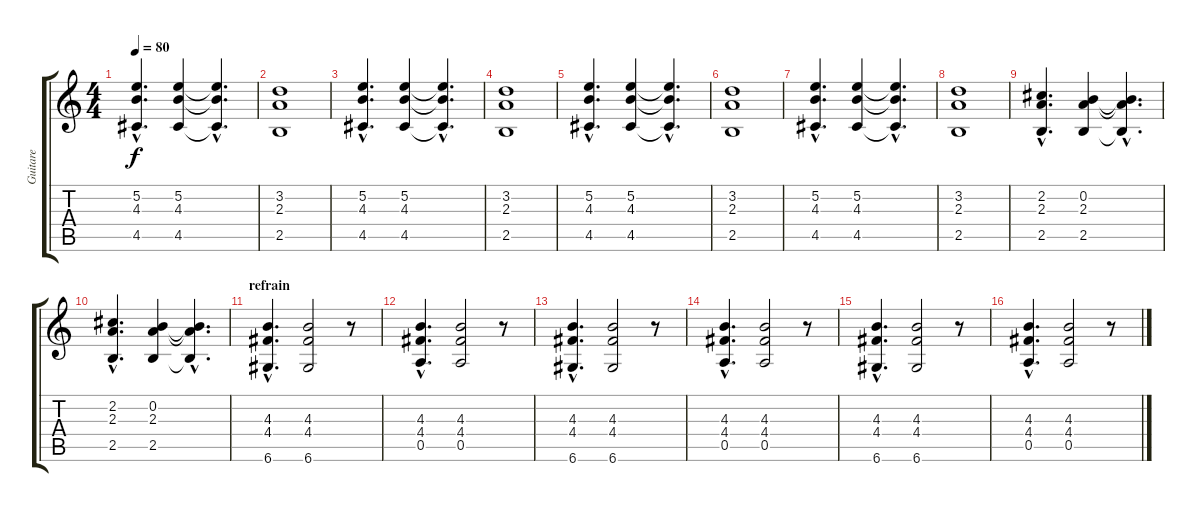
\track ("Guitare" "Guitare") {instrument electricguitarmuted}
\staff {score tabs}
\tuning (E4 B3 G3 D3 A2 D2) {hide}
\ts (4 4)
\tempo 80
\clef g2
\ks c
(5.2{hac} 4.3{hac} 4.5{hac}).4{d dy f} (5.2 4.3 4.5).4 (5.2{hac t} 4.3{hac t} 4.5{hac t}).4{d} |
(3.2 2.3 2.5).1 |
(5.2{hac} 4.3{hac} 4.5{hac}).4{d} (5.2 4.3 4.5).4 (5.2{hac t} 4.3{hac t} 4.5{hac t}).4{d} |
(3.2 2.3 2.5).1 |
(5.2{hac} 4.3{hac} 4.5{hac}).4{d} (5.2 4.3 4.5).4 (5.2{hac t} 4.3{hac t} 4.5{hac t}).4{d} |
(3.2 2.3 2.5).1 |
(5.2{hac} 4.3{hac} 4.5{hac}).4{d} (5.2 4.3 4.5).4 (5.2{hac t} 4.3{hac t} 4.5{hac t}).4{d} |
(3.2 2.3 2.5).1 |
(2.2{hac} 2.3{hac} 2.5{hac}).4{d} (0.2 2.3 2.5).4 (0.2{hac t} 2.3{hac t} 2.5{hac t}).4{d} |
(2.2{hac} 2.3{hac} 2.5{hac}).4{d} (0.2 2.3 2.5).4 (0.2{hac t} 2.3{hac t} 2.5{hac t}).4{d} |
\section ("" "refrain")
(4.3{hac} 4.4{hac} 6.6{hac}).4{d} (4.3 4.4 6.6).2 r.8 |
(4.3{hac} 4.4{hac} 0.5{hac}).4{d} (4.3 4.4 0.5).2 r.8 |
(4.3{hac} 4.4{hac} 6.6{hac}).4{d} (4.3 4.4 6.6).2 r.8 |
(4.3{hac} 4.4{hac} 0.5{hac}).4{d} (4.3 4.4 0.5).2 r.8 |
(4.3{hac} 4.4{hac} 6.6{hac}).4{d} (4.3 4.4 6.6).2 r.8 |
(4.3{hac} 4.4{hac} 0.5{hac}).4{d} (4.3 4.4 0.5).2 r.8
